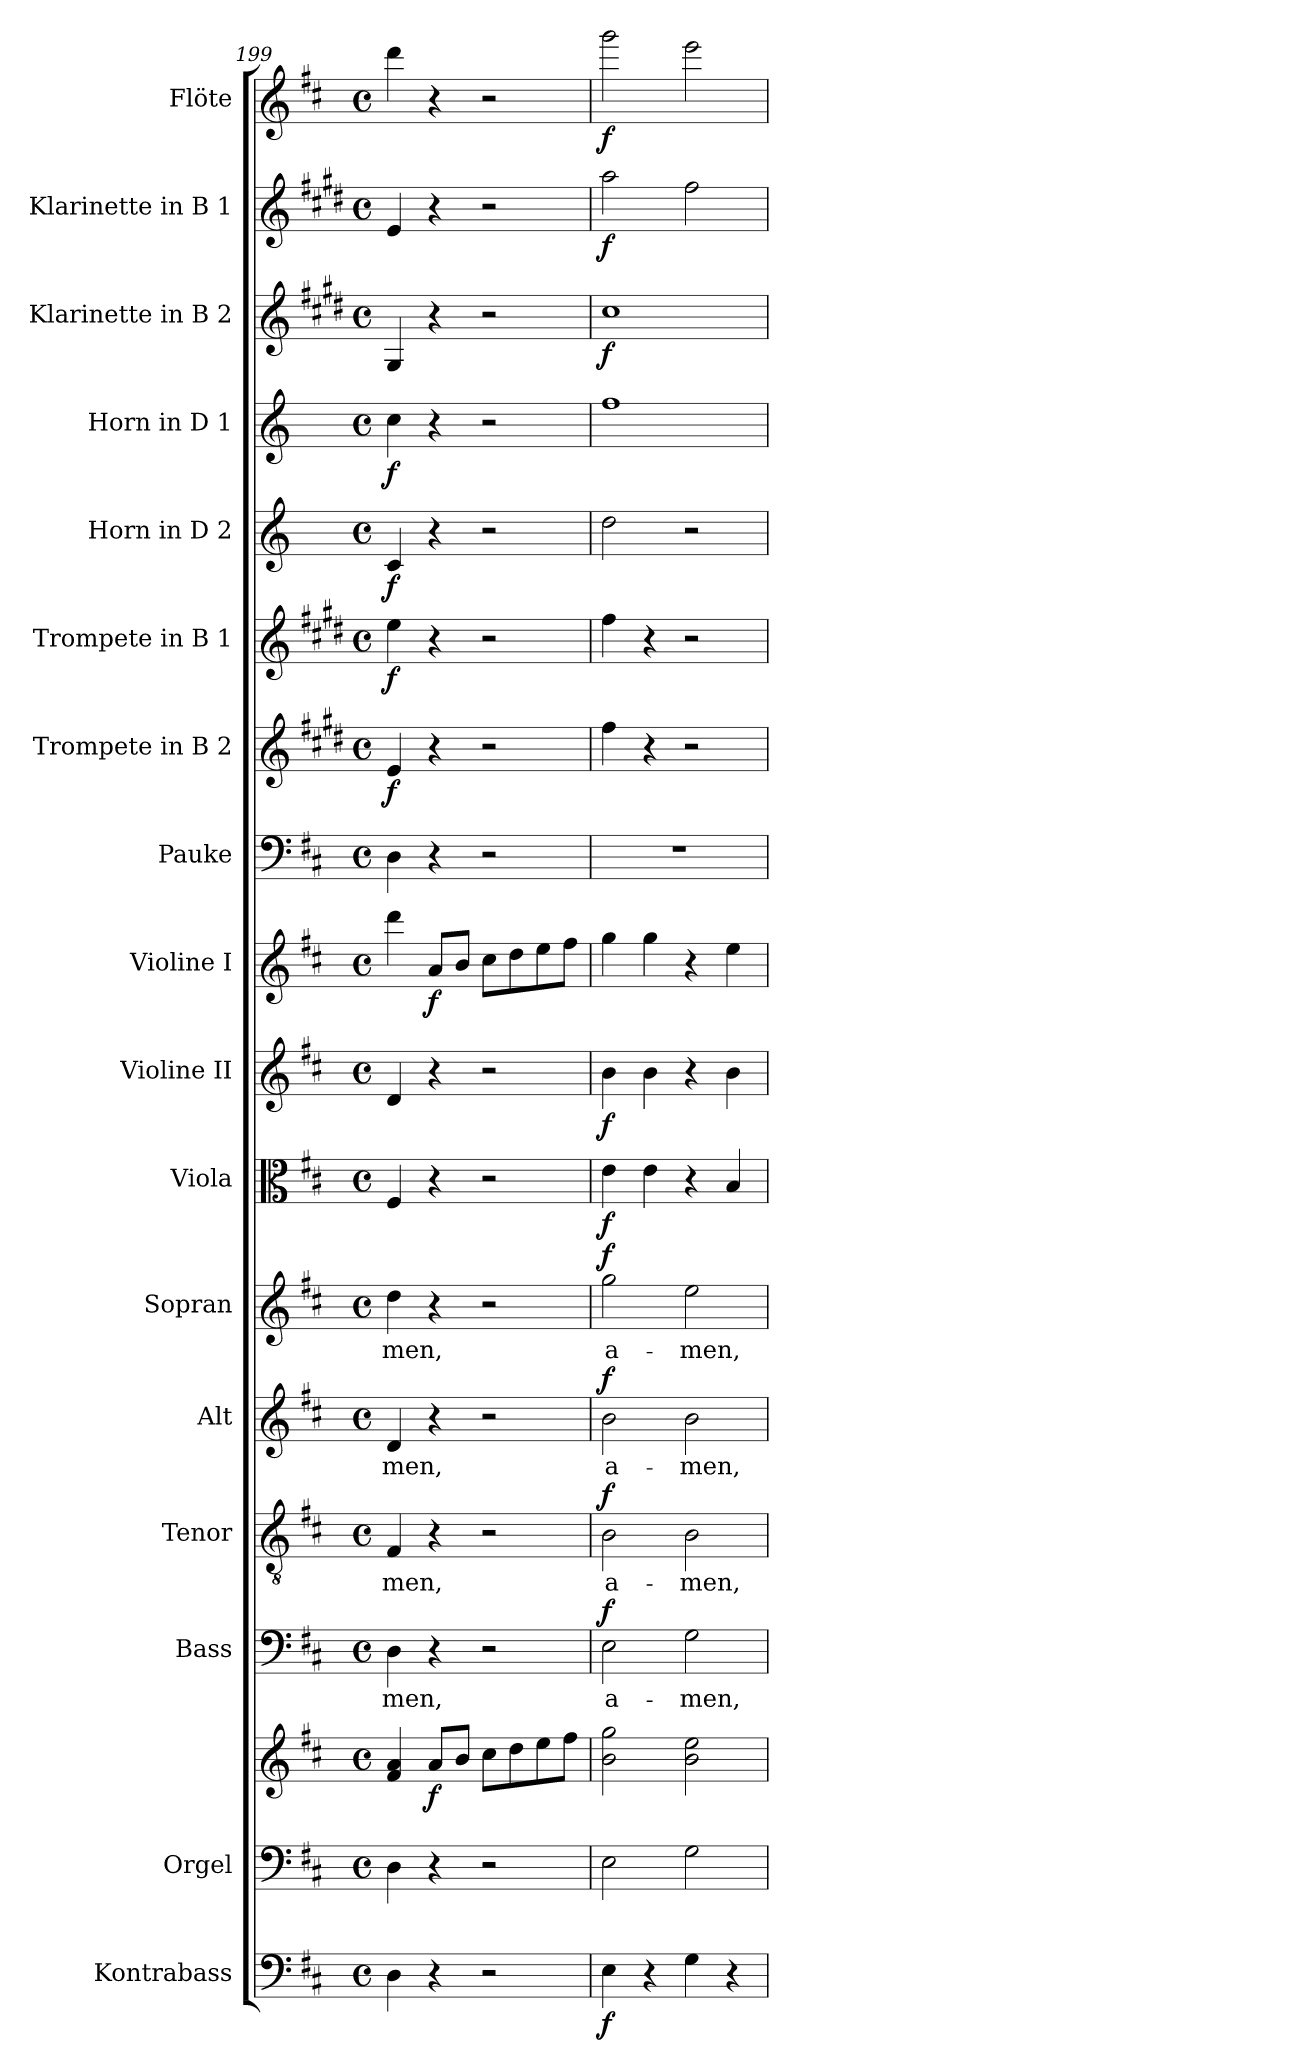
**kern	**dynam	**kern	**kern	**dynam	**kern	**text	**dynam	**kern	**text	**dynam	**kern	**text	**dynam	**kern	**text	**dynam	**kern	**dynam	**kern	**dynam	**kern	**dynam	**kern	**kern	**dynam	**kern	**dynam	**kern	**dynam	**kern	**dynam	**kern	**dynam	**kern	**dynam	**kern	**dynam
*part17	*part17	*part16	*part16	*part16	*part15	*part15	*part15	*part14	*part14	*part14	*part13	*part13	*part13	*part12	*part12	*part12	*part11	*part11	*part10	*part10	*part9	*part9	*part8	*part7	*part7	*part6	*part6	*part5	*part5	*part4	*part4	*part3	*part3	*part2	*part2	*part1	*part1
*staff18	*staff18	*staff17	*staff16	*staff16/17	*staff15	*staff15	*staff15	*staff14	*staff14	*staff14	*staff13	*staff13	*staff13	*staff12	*staff12	*staff12	*staff11	*staff11	*staff10	*staff10	*staff9	*staff9	*staff8	*staff7	*staff7	*staff6	*staff6	*staff5	*staff5	*staff4	*staff4	*staff3	*staff3	*staff2	*staff2	*staff1	*staff1
*I"Kontrabass	*	*I"Orgel	*	*	*I"Bass	*	*	*I"Tenor	*	*	*I"Alt	*	*	*I"Sopran	*	*	*I"Viola	*	*I"Violine II	*	*I"Violine I	*	*I"Pauke	*I"Trompete in B 2	*	*I"Trompete in B 1	*	*I"Horn in D 2	*	*I"Horn in D 1	*	*I"Klarinette in B 2	*	*I"Klarinette in B 1	*	*I"Flöte	*
*I'Kb.	*	*I'Org.	*	*	*I'B	*	*	*I'T	*	*	*I'A	*	*	*I'S	*	*	*I'Vla.	*	*I'Vl. II	*	*I'Vl. I	*	*I'Pk.	*I'Trp. 2	*	*I'Trp. 1	*	*I'Hrn. 2	*	*I'Hrn. 1	*	*I'Kl. 2	*	*I'Kl. 1	*	*I'Fl.	*
!!LO:PB:g=z
*clefF4	*	*clefF4	*clefG2	*	*clefF4	*	*	*clefGv2	*	*	*clefG2	*	*	*clefG2	*	*	*clefC3	*	*clefG2	*	*clefG2	*	*clefF4	*clefG2	*	*clefG2	*	*clefG2	*	*clefG2	*	*clefG2	*	*clefG2	*	*clefG2	*
*ITrd7c12	*	*	*	*	*	*	*	*	*	*	*	*	*	*	*	*	*	*	*	*	*	*	*	*ITrd1c2	*	*ITrd1c2	*	*ITrd-1c-2	*	*ITrd-1c-2	*	*ITrd1c2	*	*ITrd1c2	*	*	*
*k[f#c#]	*	*k[f#c#]	*k[f#c#]	*	*k[f#c#]	*	*	*k[f#c#]	*	*	*k[f#c#]	*	*	*k[f#c#]	*	*	*k[f#c#]	*	*k[f#c#]	*	*k[f#c#]	*	*k[f#c#]	*k[f#c#]	*	*k[f#c#]	*	*k[f#c#]	*	*k[f#c#]	*	*k[f#c#]	*	*k[f#c#]	*	*k[f#c#]	*
*D:	*	*D:	*D:	*	*D:	*	*	*D:	*	*	*D:	*	*	*D:	*	*	*D:	*	*D:	*	*D:	*	*D:	*D:	*	*D:	*	*D:	*	*D:	*	*D:	*	*D:	*	*D:	*
*M4/4	*	*M4/4	*M4/4	*	*M4/4	*	*	*M4/4	*	*	*M4/4	*	*	*M4/4	*	*	*M4/4	*	*M4/4	*	*M4/4	*	*M4/4	*M4/4	*	*M4/4	*	*M4/4	*	*M4/4	*	*M4/4	*	*M4/4	*	*M4/4	*
*met(c)	*	*met(c)	*met(c)	*	*met(c)	*	*	*met(c)	*	*	*met(c)	*	*	*met(c)	*	*	*met(c)	*	*met(c)	*	*met(c)	*	*met(c)	*met(c)	*	*met(c)	*	*met(c)	*	*met(c)	*	*met(c)	*	*met(c)	*	*met(c)	*
=199	=199	=199	=199	=199	=199	=199	=199	=199	=199	=199	=199	=199	=199	=199	=199	=199	=199	=199	=199	=199	=199	=199	=199	=199	=199	=199	=199	=199	=199	=199	=199	=199	=199	=199	=199	=199	=199
!	!	!	!	!	!	!LO:LY:b	!	!	!LO:LY:b	!	!	!LO:LY:b	!	!	!LO:LY:b	!	!	!	!	!	!	!	!	!	!LO:DY:b	!	!LO:DY:b	!	!LO:DY:b	!	!LO:DY:b	!	!	!	!	!	!
4DD\	.	4D\	4f#/ 4a/	.	4D\	-men,	.	4F#/	-men,	.	4d/	-men,	.	4dd\	-men,	.	4F#/	.	4d/	.	4ddd\	.	4D\	4d/	f	4dd\	f	4d/	f	4dd\	f	4F#/	.	4d/	.	4ddd\	.
!	!	!	!	!LO:DY:b	!	!	!	!	!	!	!	!	!	!	!	!	!	!	!	!	!	!LO:DY:b	!	!	!	!	!	!	!	!	!	!	!	!	!	!	!
4r	.	4r	8a/L	f	4r	.	.	4r	.	.	4r	.	.	4r	.	.	4r	.	4r	.	8a/L	f	4r	4r	.	4r	.	4r	.	4r	.	4r	.	4r	.	4r	.
.	.	.	8b/J	.	.	.	.	.	.	.	.	.	.	.	.	.	.	.	.	.	8b/J	.	.	.	.	.	.	.	.	.	.	.	.	.	.	.	.
2r	.	2r	8cc#\L	.	2r	.	.	2r	.	.	2r	.	.	2r	.	.	2r	.	2r	.	8cc#\L	.	2r	2r	.	2r	.	2r	.	2r	.	2r	.	2r	.	2r	.
.	.	.	8dd\	.	.	.	.	.	.	.	.	.	.	.	.	.	.	.	.	.	8dd\	.	.	.	.	.	.	.	.	.	.	.	.	.	.	.	.
.	.	.	8ee\	.	.	.	.	.	.	.	.	.	.	.	.	.	.	.	.	.	8ee\	.	.	.	.	.	.	.	.	.	.	.	.	.	.	.	.
.	.	.	8ff#\J	.	.	.	.	.	.	.	.	.	.	.	.	.	.	.	.	.	8ff#\J	.	.	.	.	.	.	.	.	.	.	.	.	.	.	.	.
=200	=200	=200	=200	=200	=200	=200	=200	=200	=200	=200	=200	=200	=200	=200	=200	=200	=200	=200	=200	=200	=200	=200	=200	=200	=200	=200	=200	=200	=200	=200	=200	=200	=200	=200	=200	=200	=200
!	!LO:DY:b	!	!	!	!	!LO:LY:b	!LO:DY:a	!	!LO:LY:b	!LO:DY:a	!	!LO:LY:b	!LO:DY:a	!	!LO:LY:b	!LO:DY:a	!	!LO:DY:b	!	!LO:DY:b	!	!	!	!	!	!	!	!	!	!	!	!	!LO:DY:b	!	!LO:DY:b	!	!LO:DY:b
4EE\	f	2E\	2b\ 2gg\	.	2E\	a-	f	2B\	a-	f	2b\	a-	f	2gg\	a-	f	4e\	f	4b\	f	4gg\	.	1r	4ee\	.	4ee\	.	2ee\	.	1gg	.	1b	f	2gg\	f	2ggg\	f
4r	.	.	.	.	.	.	.	.	.	.	.	.	.	.	.	.	4e\	.	4b\	.	4gg\	.	.	4r	.	4r	.	.	.	.	.	.	.	.	.	.	.
!	!	!	!	!	!	!LO:LY:b	!	!	!LO:LY:b	!	!	!LO:LY:b	!	!	!LO:LY:b	!	!	!	!	!	!	!	!	!	!	!	!	!	!	!	!	!	!	!	!	!	!
4GG\	.	2G\	2b\ 2ee\	.	2G\	-men,	.	2B\	-men,	.	2b\	-men,	.	2ee\	-men,	.	4r	.	4r	.	4r	.	.	2r	.	2r	.	2r	.	.	.	.	.	2ee\	.	2eee\	.
4r	.	.	.	.	.	.	.	.	.	.	.	.	.	.	.	.	4B/	.	4b\	.	4ee\	.	.	.	.	.	.	.	.	.	.	.	.	.	.	.	.
=	=	=	=	=	=	=	=	=	=	=	=	=	=	=	=	=	=	=	=	=	=	=	=	=	=	=	=	=	=	=	=	=	=	=	=	=	=
*-	*-	*-	*-	*-	*-	*-	*-	*-	*-	*-	*-	*-	*-	*-	*-	*-	*-	*-	*-	*-	*-	*-	*-	*-	*-	*-	*-	*-	*-	*-	*-	*-	*-	*-	*-	*-	*-
